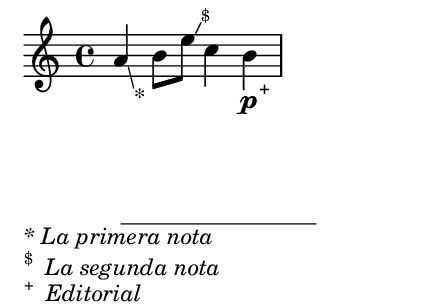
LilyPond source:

%% Generated by lilypond-book
%% Options: [exampleindent=10.16\mm,indent=0\mm,line-width=160\mm,paper-height=845.047\pt,paper-width=597.508\pt,papersize="a8landscape",quote]
\include "lilypond-book-preamble.ly"


% ****************************************************************
% Start cut-&-pastable-section
% ****************************************************************

#(ly:set-option 'eps-box-padding 3.000000)



\paper {
  #(set-paper-size "a8landscape")
  indent = 0\mm
}

\layout {
  
}




% ****************************************************************
% ly snippet:
% ****************************************************************
\sourcefileline 1653
\book {
  \header { tagline = ##f }
  \relative c' {
    \footnote "*" #'(0.5 . -2) \markup { \italic "* La primera nota" } a'4
    b8
    \footnote \markup { \super "$" } #'(0.5 . 1)
      \markup { \super "$" \italic " La segunda nota" } e
    c4
    \once \override Score.Footnote.annotation-line = ##f
    b-\footnote \markup \tiny "+" #'(0.1 . 0.1)
      \markup { \super "+" \italic " Editorial" } \p
  }
}


% ****************************************************************
% end ly snippet
% ****************************************************************
